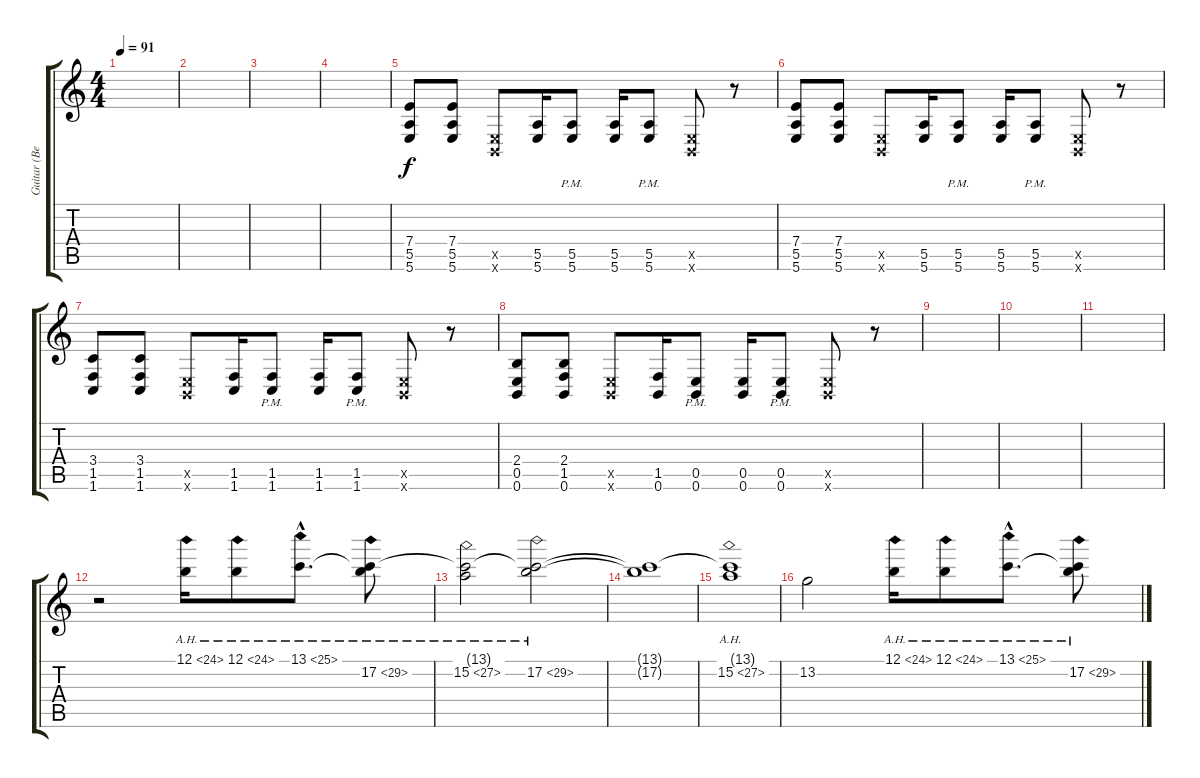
\track ("Guitar (Ben Moody)" "Guitar (Be") {instrument distortionguitar}
\staff {score tabs}
\tuning (B3 Gb3 D3 A2 E2 B1) {hide}
\ts (4 4)
\tempo 91
\clef g2
\ks c
|
|
|
|
(7.4 5.5 5.6).8 (7.4 5.5 5.6).8 (0.5{x} 0.6{x}).8 (5.5 5.6).16 (5.5{pm} 5.6{pm}).8 (5.5 5.6).16 (5.5{pm} 5.6{pm}).8 (0.5{x} 0.6{x}).8 r.8 |
(7.4 5.5 5.6).8 (7.4 5.5 5.6).8 (0.5{x} 0.6{x}).8 (5.5 5.6).16 (5.5{pm} 5.6{pm}).8 (5.5 5.6).16 (5.5{pm} 5.6{pm}).8 (0.5{x} 0.6{x}).8 r.8 |
(3.4 1.5 1.6).8 (3.4 1.5 1.6).8 (0.5{x} 0.6{x}).8 (1.5 1.6).16 (1.5{pm} 1.6{pm}).8 (1.5 1.6).16 (1.5{pm} 1.6{pm}).8 (0.5{x} 0.6{x}).8 r.8 |
(2.4 0.5 0.6).8 (2.4 1.5 0.6).8 (0.5{x} 0.6{x}).8 (1.5 0.6).16 (0.5{pm} 0.6{pm}).8 (0.5 0.6).16 (0.5{pm} 0.6{pm}).8 (0.5{x} 0.6{x}).8 r.8 |
|
|
|
r.2{volume 8} 12.1{ah 12}.16 12.1{ah 12}.8 13.1{ah 12 hac}.8{d} (13.1{t} 17.2{ah 12}).8 |
(13.1{t} 15.2{ah 12}).2 (13.1{t} 17.2{ah 12}).2 |
(13.1{t} 17.2{t}).1 |
(13.1{t} 15.2{ah 12}).1 |
13.2.2{volume 8} 12.1{ah 12}.16 12.1{ah 12}.8 13.1{ah 12 hac}.8{d} (13.1{t} 17.2{ah 12}).8
